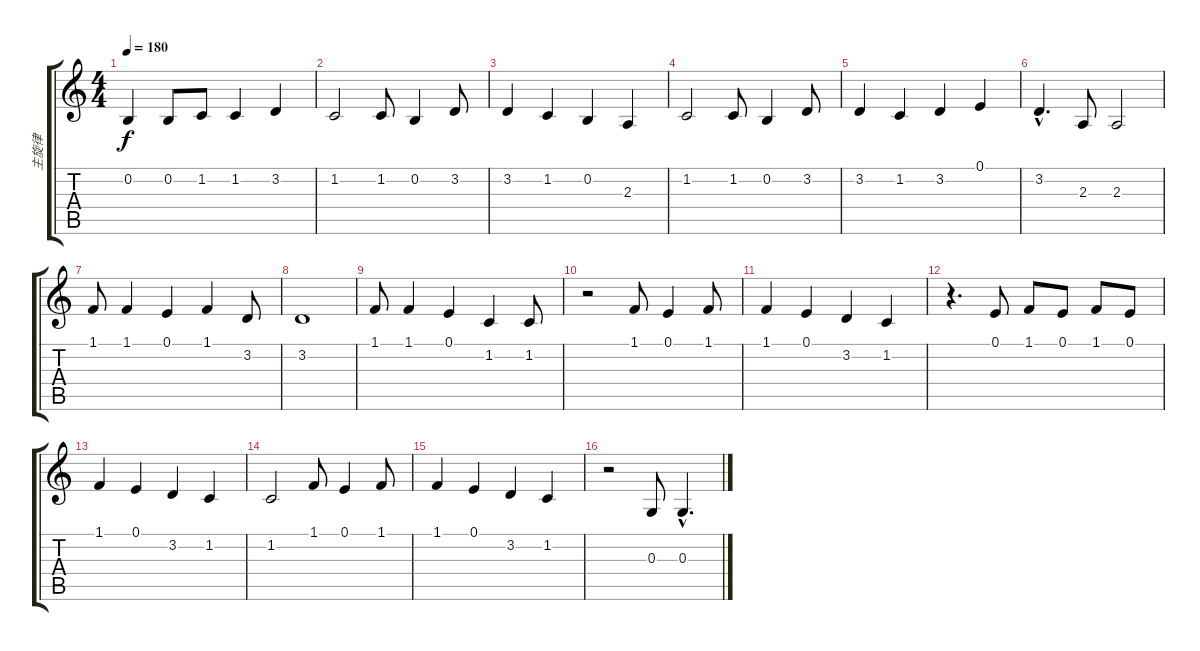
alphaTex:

\track ("主旋律" "主旋律") {instrument honkytonkpiano}
\staff {score tabs}
\tuning (E4 B3 G3 D3 A2 E2) {hide}
\ts (4 4)
\tempo 180
\clef g2
\ks c
0.2.4{dy f} 0.2.8 1.2.8 1.2.4 3.2.4 |
1.2.2 1.2.8 0.2.4 3.2.8 |
3.2.4 1.2.4 0.2.4 2.3.4 |
1.2.2 1.2.8 0.2.4 3.2.8 |
3.2.4 1.2.4 3.2.4 0.1.4 |
3.2{hac}.4{d} 2.3.8 2.3.2 |
1.1.8 1.1.4 0.1.4 1.1.4 3.2.8 |
3.2.1 |
1.1.8 1.1.4 0.1.4 1.2.4 1.2.8 |
r.2 1.1.8 0.1.4 1.1.8 |
1.1.4 0.1.4 3.2.4 1.2.4 |
r.4{d} 0.1.8 1.1.8 0.1.8 1.1.8 0.1.8 |
1.1.4 0.1.4 3.2.4 1.2.4 |
1.2.2 1.1.8 0.1.4 1.1.8 |
1.1.4 0.1.4 3.2.4 1.2.4 |
r.2 0.3.8 0.3{hac}.4{d}
